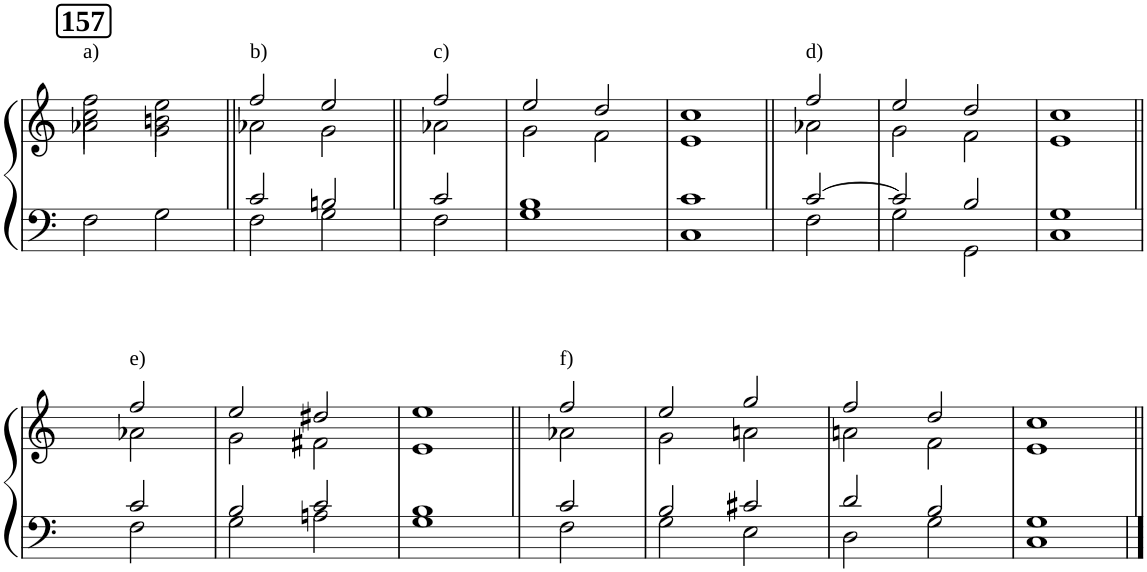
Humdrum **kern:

**kern	**kern
*part1	*part1
*staff2	*staff1
*I"Piano	*
*I'Pno	*
*clefF4	*clefG2
*k[]	*k[]
*M1/1	*M1/1
!!LO:REH:place=s1:a:B:cj:fs=14:t=157
=1	=1
*^	*^
*	*	*	*^
!	!	!LO:TX:a:t=a)	!	!
1ryy	2F\	2ff\	2cc\	2a-X\
.	2G\	2ee\	2bn\	2g\
=2||	=2||	=2||	=2||	=2||
*	*^	*	*	*
!	!	!	!LO:TX:a:t=b)	!	!
*	*	*	*	*v	*v
1ryy	2c/	2F\	2ff/	2a-X\
.	2Bn/	2G\	2ee/	2g\
=3||	=3||	=3||	=3||	=3||
1ryy	2ryy	2ryy	2ryy	2ryy
!	!	!	!LO:TX:a:t=c)	!
.	2c/	2F\	2ff/	2a-X\
=4	=4	=4	=4	=4
1ryy	1B	1G	2ee/	2g\
.	.	.	2dd/	2f\
=5	=5	=5	=5	=5
1ryy	1c	1C	1cc	1e
=6||	=6||	=6||	=6||	=6||
1ryy	2ryy	2ryy	2ryy	2ryy
!	!	!	!LO:TX:a:t=d)	!
.	[2c/	2F\	2ff/	2a-X\
=7	=7	=7	=7	=7
1ryy	2c/]	2G\	2ee/	2g\
.	2B/	2GG\	2dd/	2f\
=8	=8	=8	=8	=8
1ryy	1G	1C	1cc	1e
!!LO:LB:g=z	!!
=9||	=9||	=9||	=9||	=9||
1ryy	2ryy	2ryy	2ryy	2ryy
!	!	!	!LO:TX:a:t=e)	!
.	2c/	2F\	2ff/	2a-X\
=10	=10	=10	=10	=10
1ryy	2B/	2G\	2ee/	2g\
.	2c/	2An\	2dd#X/	2f#X\
=11	=11	=11	=11	=11
1ryy	1B	1G	1ee	1e
=12||	=12||	=12||	=12||	=12||
1ryy	2ryy	2ryy	2ryy	2ryy
!	!	!	!LO:TX:a:t=f)	!
.	2c/	2F\	2ff/	2a-X\
=13	=13	=13	=13	=13
1ryy	2B/	2G\	2ee/	2g\
.	2c#X/	2E\	2gg/	2an\
=14	=14	=14	=14	=14
1ryy	2d/	2D\	2ff/	2an\
.	2B/	2G\	2dd/	2f\
=15	=15	=15	=15	=15
1ryy	1G	1C	1cc	1e
*v	*v	*v	*	*
*	*v	*v
=||	=||
*-	*-
